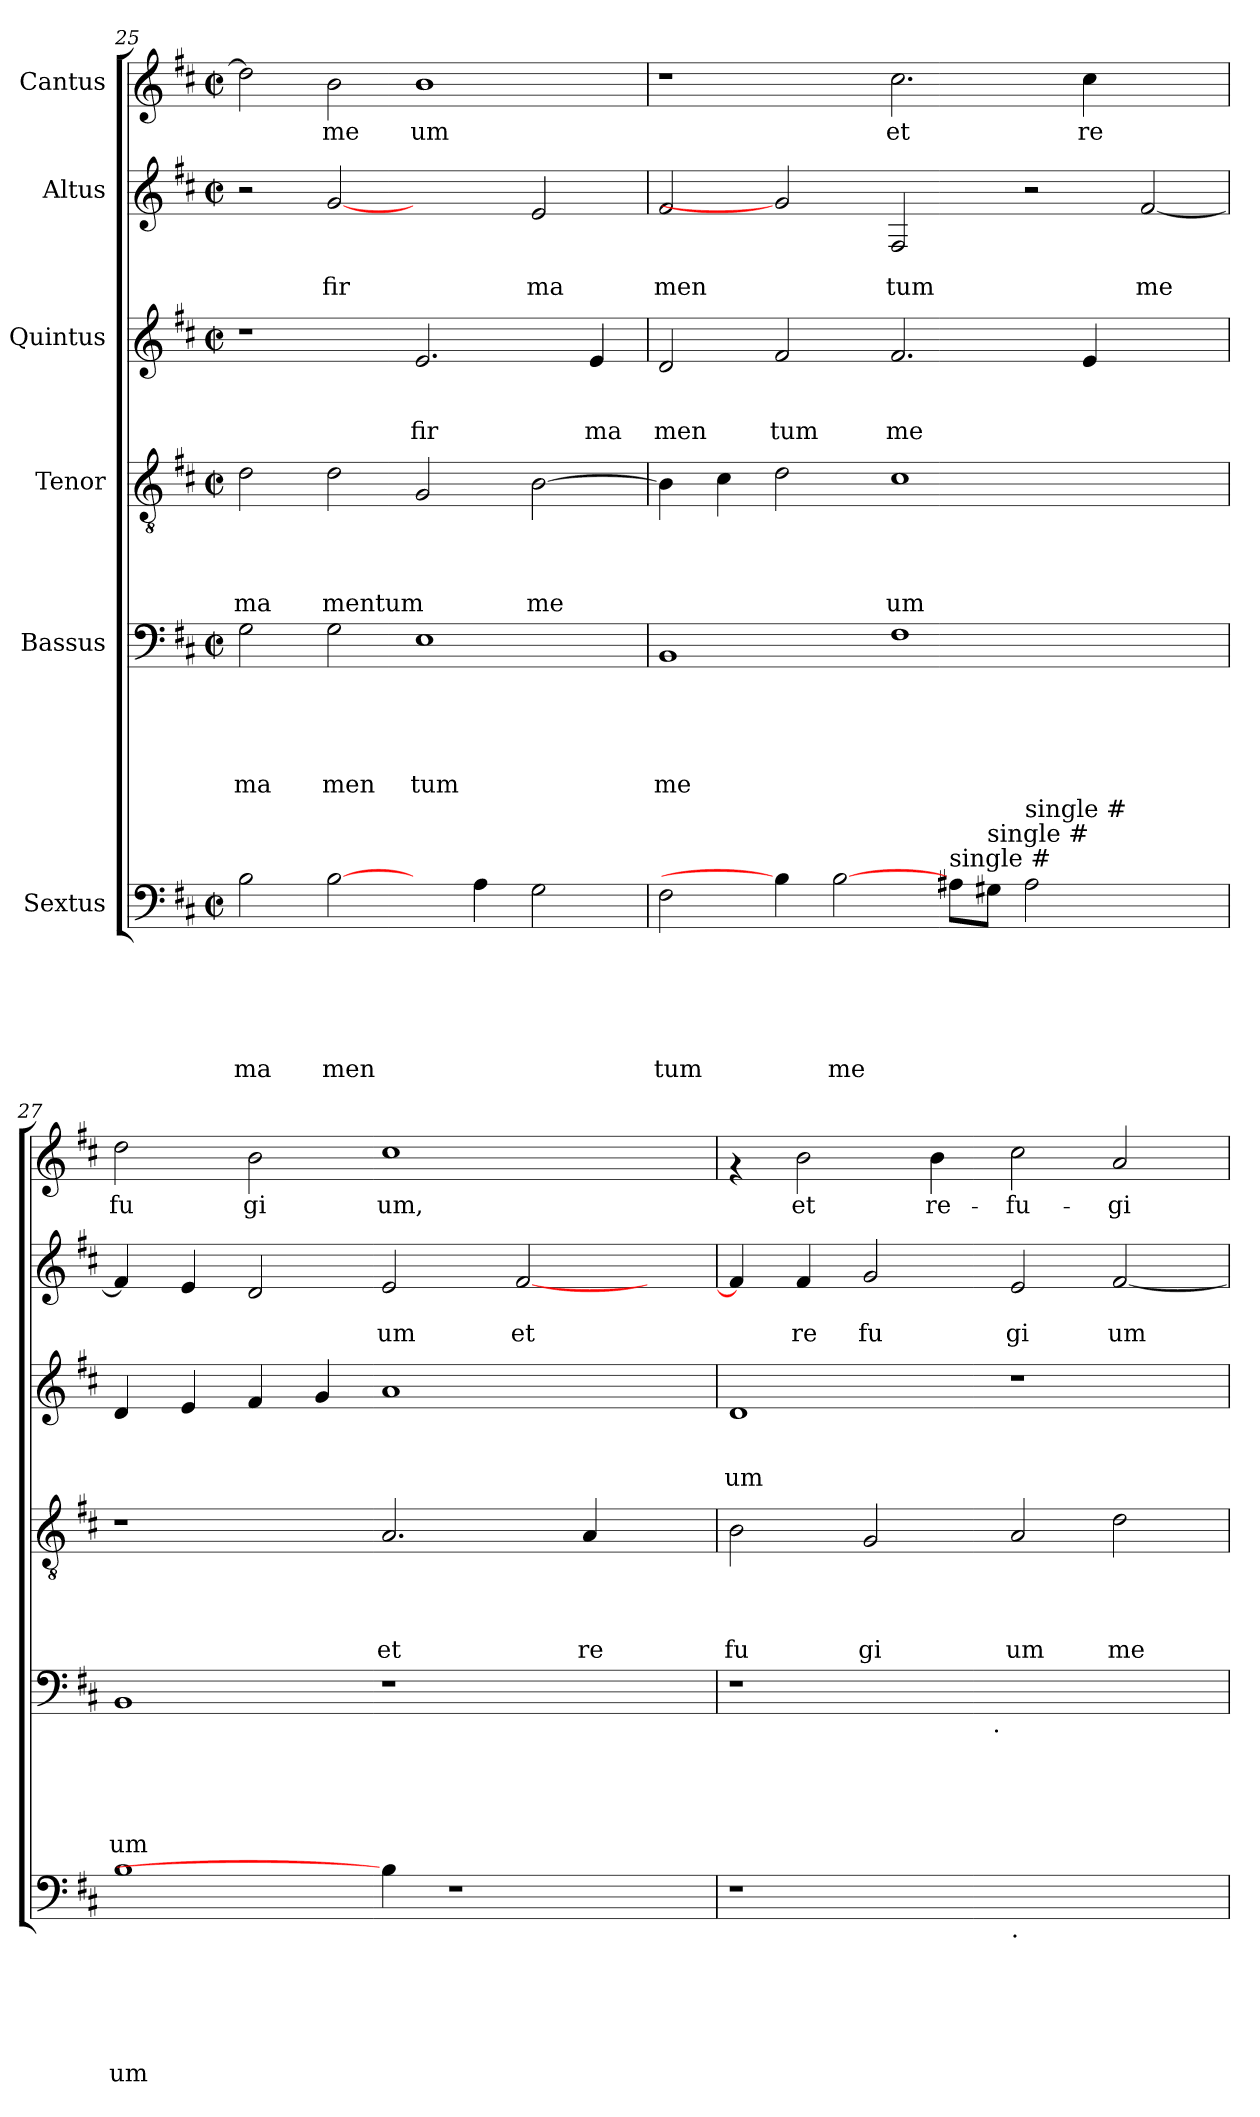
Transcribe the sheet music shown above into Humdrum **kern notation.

**kern	**text	**text	**text	**text	**text	**text	**kern	**text	**text	**text	**text	**text	**kern	**text	**text	**text	**text	**kern	**text	**text	**text	**kern	**text	**text	**kern	**text
*part6	*part6	*part6	*part6	*part6	*part6	*part6	*part5	*part5	*part5	*part5	*part5	*part5	*part4	*part4	*part4	*part4	*part4	*part3	*part3	*part3	*part3	*part2	*part2	*part2	*part1	*part1
*staff6	*staff6	*staff6	*staff6	*staff6	*staff6	*staff6	*staff5	*staff5	*staff5	*staff5	*staff5	*staff5	*staff4	*staff4	*staff4	*staff4	*staff4	*staff3	*staff3	*staff3	*staff3	*staff2	*staff2	*staff2	*staff1	*staff1
*I"Sextus	*	*	*	*	*	*	*I"Bassus	*	*	*	*	*	*I"Tenor	*	*	*	*	*I"Quintus	*	*	*	*I"Altus	*	*	*I"Cantus	*
*clefF4	*	*	*	*	*	*	*clefF4	*	*	*	*	*	*clefGv2	*	*	*	*	*clefG2	*	*	*	*clefG2	*	*	*clefG2	*
*k[f#c#]	*	*	*	*	*	*	*k[f#c#]	*	*	*	*	*	*k[f#c#]	*	*	*	*	*k[f#c#]	*	*	*	*k[f#c#]	*	*	*k[f#c#]	*
*D:	*	*	*	*	*	*	*D:	*	*	*	*	*	*D:	*	*	*	*	*D:	*	*	*	*D:	*	*	*D:	*
*M2/2	*	*	*	*	*	*	*M2/2	*	*	*	*	*	*M2/2	*	*	*	*	*M2/2	*	*	*	*M2/2	*	*	*M2/2	*
*met(c|)	*	*	*	*	*	*	*met(c|)	*	*	*	*	*	*met(c|)	*	*	*	*	*met(c|)	*	*	*	*met(c|)	*	*	*met(c|)	*
=25	=25	=25	=25	=25	=25	=25	=25	=25	=25	=25	=25	=25	=25	=25	=25	=25	=25	=25	=25	=25	=25	=25	=25	=25	=25	=25
!	!	!	!	!	!	!LO:LY:b	!	!	!	!	!	!LO:LY:b	!	!	!	!	!LO:LY:b	!	!	!	!	!	!	!	!	!
2B\	.	.	.	.	.	ma	2G\	.	.	.	.	ma	2d\	.	.	.	ma	1r	.	.	.	2r	.	.	2dd\]	.
!	!	!	!	!	!	!LO:LY:b	!	!	!	!	!	!LO:LY:b	!	!	!	!	!LO:LY:b	!	!	!	!	!	!	!LO:LY:b	!	!LO:LY:b
[2B\	.	.	.	.	.	men	2G\	.	.	.	.	men	2d\	.	.	.	mentum	.	.	.	.	[2g	.	fir	2b\	me
!	!	!	!	!	!	!	!	!	!	!	!	!LO:LY:b	!	!	!	!	!	!	!	!	!LO:LY:b	!	!	!	!	!LO:LY:b
4ryy	.	.	.	.	.	.	1E	.	.	.	.	tum	2G/	.	.	.	.	2.e/	.	.	fir	2ryy	.	.	1b	um
4A\	.	.	.	.	.	.	.	.	.	.	.	.	.	.	.	.	.	.	.	.	.	.	.	.	.	.
!	!	!	!	!	!	!	!	!	!	!	!	!	!	!	!	!	!LO:LY:b	!	!	!	!	!	!	!LO:LY:b	!	!
2G\	.	.	.	.	.	.	.	.	.	.	.	.	[>2B\	.	.	.	me	.	.	.	.	2e/	.	ma	.	.
!	!	!	!	!	!	!	!	!	!	!	!	!	!	!	!	!	!	!	!	!	!LO:LY:b	!	!	!	!	!
.	.	.	.	.	.	.	.	.	.	.	.	.	.	.	.	.	.	4e/	.	.	ma	.	.	.	.	.
=26	=26	=26	=26	=26	=26	=26	=26	=26	=26	=26	=26	=26	=26	=26	=26	=26	=26	=26	=26	=26	=26	=26	=26	=26	=26	=26
!	!	!	!	!	!	!LO:LY:b	!	!	!	!	!	!LO:LY:b	!	!	!	!	!	!	!	!	!LO:LY:b	!	!	!LO:LY:b	!	!
2F#\	.	.	.	.	.	tum	1BB	.	.	.	.	me	4B\]	.	.	.	.	2d/	.	.	men	2f#/	.	men	1r	.
.	.	.	.	.	.	.	.	.	.	.	.	.	4c#\	.	.	.	.	.	.	.	.	.	.	.	.	.
!	!	!	!	!	!	!	!	!	!	!	!	!	!	!	!	!	!	!	!	!	!LO:LY:b	!	!	!	!	!
4B\]	.	.	.	.	.	.	.	.	.	.	.	.	2d\	.	.	.	.	2f#/	.	.	tum	2g]	.	.	.	.
!	!	!	!	!	!	!LO:LY:b	!	!	!	!	!	!	!	!	!	!	!	!	!	!	!	!	!	!	!	!
[2B\	.	.	.	.	.	me	.	.	.	.	.	.	.	.	.	.	.	.	.	.	.	.	.	.	.	.
!	!	!	!	!	!	!	!	!	!	!	!	!	!	!	!	!	!LO:LY:b	!	!	!	!LO:LY:b	!	!	!LO:LY:b	!	!LO:LY:b
.	.	.	.	.	.	.	1F#	.	.	.	.	.	1c#	.	.	.	um	2.f#/	.	.	me	2F#/	.	tum	2.cc#\	et
!LO:TX:a:t=single #	!	!	!	!	!	!	!	!	!	!	!	!	!	!	!	!	!	!	!	!	!	!	!	!	!	!
8A#\L	.	.	.	.	.	.	.	.	.	.	.	.	.	.	.	.	.	.	.	.	.	.	.	.	.	.
!LO:TX:a:t=single #	!	!	!	!	!	!	!	!	!	!	!	!	!	!	!	!	!	!	!	!	!	!	!	!	!	!
8G#\J	.	.	.	.	.	.	.	.	.	.	.	.	.	.	.	.	.	.	.	.	.	.	.	.	.	.
!LO:TX:a:t=single #	!	!	!	!	!	!	!	!	!	!	!	!	!	!	!	!	!	!	!	!	!	!	!	!	!	!
2A#\	.	.	.	.	.	.	.	.	.	.	.	.	.	.	.	.	.	.	.	.	.	2r	.	.	.	.
!	!	!	!	!	!	!	!	!	!	!	!	!	!	!	!	!	!	!	!	!	!	!	!	!	!	!LO:LY:b
.	.	.	.	.	.	.	.	.	.	.	.	.	.	.	.	.	.	4e/	.	.	.	.	.	.	4cc#\	re
!	!	!	!	!	!	!	!	!	!	!	!	!	!	!	!	!	!	!	!	!	!	!	!	!LO:LY:b	!	!
2ryy	.	.	.	.	.	.	2ryy	.	.	.	.	.	2ryy	.	.	.	.	2ryy	.	.	.	[<2f#/	.	me	2ryy	.
=27	=27	=27	=27	=27	=27	=27	=27	=27	=27	=27	=27	=27	=27	=27	=27	=27	=27	=27	=27	=27	=27	=27	=27	=27	=27	=27
!	!	!	!	!	!	!LO:LY:b	!	!	!	!	!	!LO:LY:b	!	!	!	!	!	!	!	!	!	!	!	!	!	!LO:LY:b
1B	.	.	.	.	.	um	1BB	.	.	.	.	um	1r	.	.	.	.	4d/	.	.	.	4f#/]	.	.	2dd\	fu
.	.	.	.	.	.	.	.	.	.	.	.	.	.	.	.	.	.	4e/	.	.	.	4e/	.	.	.	.
!	!	!	!	!	!	!	!	!	!	!	!	!	!	!	!	!	!	!	!	!	!	!	!	!	!	!LO:LY:b
.	.	.	.	.	.	.	.	.	.	.	.	.	.	.	.	.	.	4f#/	.	.	.	2d/	.	.	2b\	gi
.	.	.	.	.	.	.	.	.	.	.	.	.	.	.	.	.	.	4g/	.	.	.	.	.	.	.	.
!	!	!	!	!	!	!	!	!	!	!	!	!	!	!	!	!	!LO:LY:b	!	!	!	!	!	!	!LO:LY:b	!	!LO:LY:b
4B\]	.	.	.	.	.	.	1r	.	.	.	.	.	2.A/	.	.	.	et	1a	.	.	.	2e/	.	um	1cc#	um,
1r	.	.	.	.	.	.	.	.	.	.	.	.	.	.	.	.	.	.	.	.	.	.	.	.	.	.
!	!	!	!	!	!	!	!	!	!	!	!	!	!	!	!	!	!	!	!	!	!	!	!	!LO:LY:b	!	!
.	.	.	.	.	.	.	.	.	.	.	.	.	.	.	.	.	.	.	.	.	.	[<2f#/	.	et	.	.
!	!	!	!	!	!	!	!	!	!	!	!	!	!	!	!	!	!LO:LY:b	!	!	!	!	!	!	!	!	!
.	.	.	.	.	.	.	.	.	.	.	.	.	4A/	.	.	.	re	.	.	.	.	.	.	.	.	.
.	.	.	.	.	.	.	4ryy	.	.	.	.	.	4ryy	.	.	.	.	4ryy	.	.	.	4ryy	.	.	4ryy	.
!!LO:PB:g=z
=28	=28	=28	=28	=28	=28	=28	=28	=28	=28	=28	=28	=28	=28	=28	=28	=28	=28	=28	=28	=28	=28	=28	=28	=28	=28	=28
!	!	!	!	!	!	!	!	!	!	!	!	!	!	!	!	!	!LO:LY:b	!	!	!	!LO:LY:b	!	!	!	!	!
*	*	*	*	*	*	*	*^	*	*	*	*	*	*	*	*	*	*	*	*	*	*	*	*	*	*	*
1r	.	.	.	.	.	.	1r	2ryy	.	.	.	.	.	2B\	.	.	.	fu	1d	.	.	um	4f#/]	.	.	4rf	.
!	!	!	!	!	!	!	!	!	!	!	!	!	!	!	!	!	!	!	!	!	!	!	!	!	!LO:LY:b	!	!LO:LY:b
.	.	.	.	.	.	.	.	.	.	.	.	.	.	.	.	.	.	.	.	.	.	.	4f#/	.	re	2b\	et
!	!	!	!	!	!	!	!	!	!	!	!	!	!	!	!	!	!	!LO:LY:b	!	!	!	!	!	!	!LO:LY:b	!	!
.	.	.	.	.	.	.	.	4...ryy	.	.	.	.	.	2G/	.	.	.	gi	.	.	.	.	2g/	.	fu	.	.
!	!	!	!	!	!	!	!	!	!	!	!	!	!	!	!	!	!	!	!	!	!	!	!	!	!	!	!LO:LY:b
.	.	.	.	.	.	.	.	.	.	.	.	.	.	.	.	.	.	.	.	.	.	.	.	.	.	4b\	re-
!	!	!	!	!	!	!	!	!LO:TX:b:t=.	!	!	!	!	!	!	!	!	!	!	!	!	!	!	!	!	!	!	!
.	.	.	.	.	.	.	.	1ryy	.	.	.	.	.	.	.	.	.	.	.	.	.	.	.	.	.	.	.
!LO:TX:b:t=.	!	!	!	!	!	!	!	!	!	!	!	!	!	!	!	!	!	!	!	!	!	!	!	!	!	!	!
!	!	!	!	!	!	!	!	!	!	!	!	!	!	!	!	!	!	!LO:LY:b	!	!	!	!	!	!	!LO:LY:b	!	!LO:LY:b
1ryy	.	.	.	.	.	.	1ryy	.	.	.	.	.	.	2A/	.	.	.	um	1r	.	.	.	2e/	.	gi	2cc#\	-fu-
!	!	!	!	!	!	!	!	!	!	!	!	!	!	!	!	!	!	!LO:LY:b	!	!	!	!	!	!	!LO:LY:b	!	!LO:LY:b
.	.	.	.	.	.	.	.	.	.	.	.	.	.	2d\	.	.	.	me	.	.	.	.	[<2f#/	.	um	2a/	-gi-
.	.	.	.	.	.	.	.	32ryy	.	.	.	.	.	.	.	.	.	.	.	.	.	.	.	.	.	.	.
*	*	*	*	*	*	*	*v	*v	*	*	*	*	*	*	*	*	*	*	*	*	*	*	*	*	*	*	*
=	=	=	=	=	=	=	=	=	=	=	=	=	=	=	=	=	=	=	=	=	=	=	=	=	=	=
*-	*-	*-	*-	*-	*-	*-	*-	*-	*-	*-	*-	*-	*-	*-	*-	*-	*-	*-	*-	*-	*-	*-	*-	*-	*-	*-
